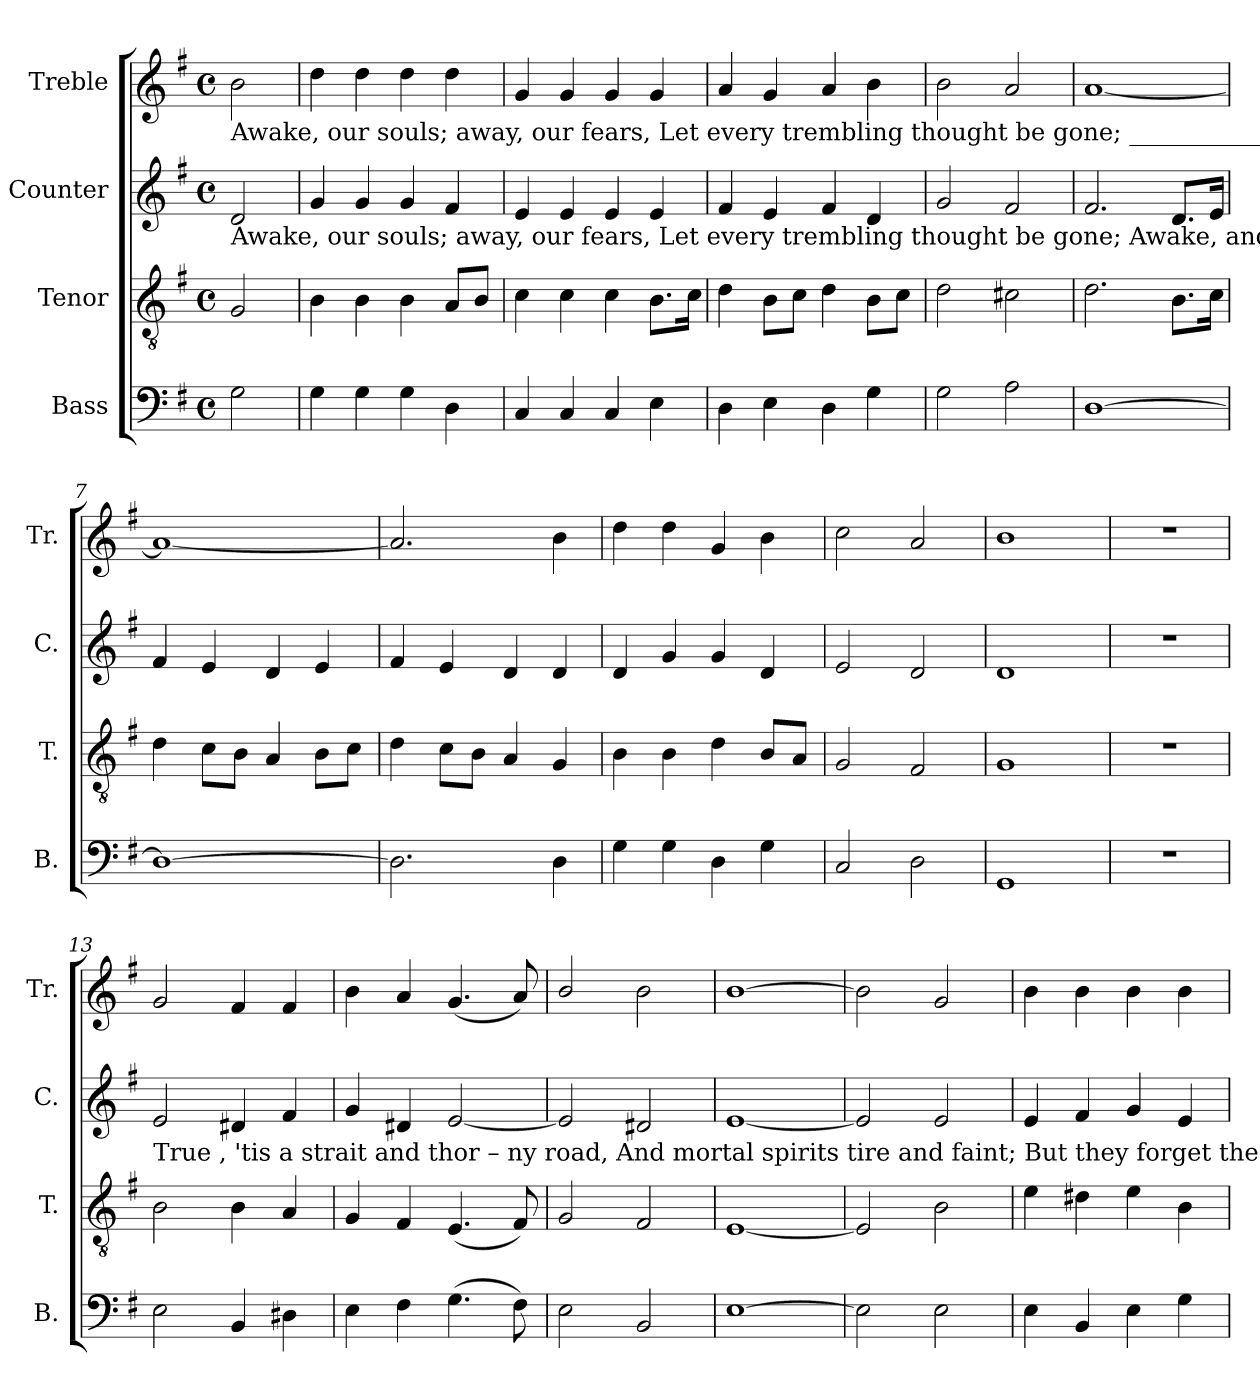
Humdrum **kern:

**kern	**kern	**kern	**kern
*part4	*part3	*part2	*part1
*staff4	*staff3	*staff2	*staff1
*I"Bass	*I"Tenor	*I"Counter	*I"Treble
*I'B.	*I'T.	*I'C.	*I'Tr.
*clefF4	*clefGv2	*clefG2	*clefG2
*k[f#]	*k[f#]	*k[f#]	*k[f#]
*M4/4	*M4/4	*M4/4	*M4/4
*met(c)	*met(c)	*met(c)	*met(c)
=1	=1	=1	=1
!	!	!	!LO:TX:b:t=Awake, our souls; away, our fears, Let    every    trembling  thought be gone; _______________________________   And put  a   cheerful   courage   on.
!	!	!LO:TX:b:t=Awake, our souls; away, our fears, Let    every    trembling  thought be gone;   Awake,  and    run  the  heavenly race, And put  a  cheerful   courage   on.	!
2G!\	2G!/	2d!/	2b!\
=2	=2	=2	=2
4G!\	4B!\	4g!/	4dd!\
4G!\	4B!\	4g!/	4dd!\
4G!\	4B!\	4g!/	4dd!\
4D!\	8A!/L	4f#!/	4dd!\
.	8B!/J	.	.
=3	=3	=3	=3
4C!/	4c!\	4e!/	4g!/
4C!/	4c!\	4e!/	4g!/
4C!/	4c!\	4e!/	4g!/
4E!\	8.B!\L	4e!/	4g!/
.	16c!\Jk	.	.
=4	=4	=4	=4
4D!\	4d!\	4f#!/	4a!/
4E!\	8B!\L	4e!/	4g!/
.	8c!\J	.	.
4D!\	4d!\	4f#!/	4a!/
4G!\	8B!\L	4d!/	4b!\
.	8c!\J	.	.
=5	=5	=5	=5
2G!\	2d!\	2g!/	2b!\
2A!\	2c#X!\	2f#!/	2a!/
=6	=6	=6	=6
[1D!	2.d!\	2.f#!/	[1a!
.	8.B!\L	8.d!/L	.
.	16c!\Jk	16e!/Jk	.
=7	=7	=7	=7
1D!_	4d!\	4f#!/	1a!_
.	8c!\L	4e!/	.
.	8B!\J	.	.
.	4A!/	4d!/	.
.	8B!\L	4e!/	.
.	8c!\J	.	.
=8	=8	=8	=8
2.D!\]	4d!\	4f#!/	2.a!/]
.	8c!\L	4e!/	.
.	8B!\J	.	.
.	4A!/	4d!/	.
4D!\	4G!/	4d!/	4b!\
=9	=9	=9	=9
4G!\	4B!\	4d!/	4dd!\
4G!\	4B!\	4g!/	4dd!\
4D!\	4d!\	4g!/	4g!/
4G!\	8B!/L	4d!/	4b!\
.	8A!/J	.	.
=10	=10	=10	=10
2C!/	2G!/	2e!/	2cc!\
2D!\	2F#!/	2d!/	2a!/
=11	=11	=11	=11
1GG!	1G!	1d!	1b!
=12	=12	=12	=12
1r	1r	1r	1r
!!LO:LB:g=z
=13	=13	=13	=13
!	!	!LO:TX:b:t=True , 'tis    a   strait and thor        –        ny    road,    And  mortal  spirits   tire              and  faint;       But  they  forget   the      mighty   God,   Who feeds the strength of	!
2E!\	2B!\	2e!/	2g!/
4BB!/	4B!\	4d#X!/	4f#!/
4D#X!\	4A!/	4f#!/	4f#!/
=14	=14	=14	=14
4E!\	4G!/	4g!/	4b!\
4F#!\	4F#!/	4d#X!/	4a!/
(>4.G!\	(<4.E!/	[2e!/	(<4.g!/
8F#!\)	8F#!/)	.	8a!/)
=15	=15	=15	=15
2E!\	2G!/	2e!/]	2b!/
2BB!/	2F#!/	2d#X!/	2b!\
=16	=16	=16	=16
[1E!	[1E!	[1e!	[1b!
=17	=17	=17	=17
2E!\]	2E!/]	2e!/]	2b!\]
2E!\	2B!\	2e!/	2g!/
=18	=18	=18	=18
4E!\	4e!\	4e!/	4b!\
4BB!/	4d#X!\	4f#!/	4b!\
4E!\	4e!\	4g!/	4b!\
4G!\	4B!\	4e!/	4b!\
=	=	=	=
*-	*-	*-	*-
